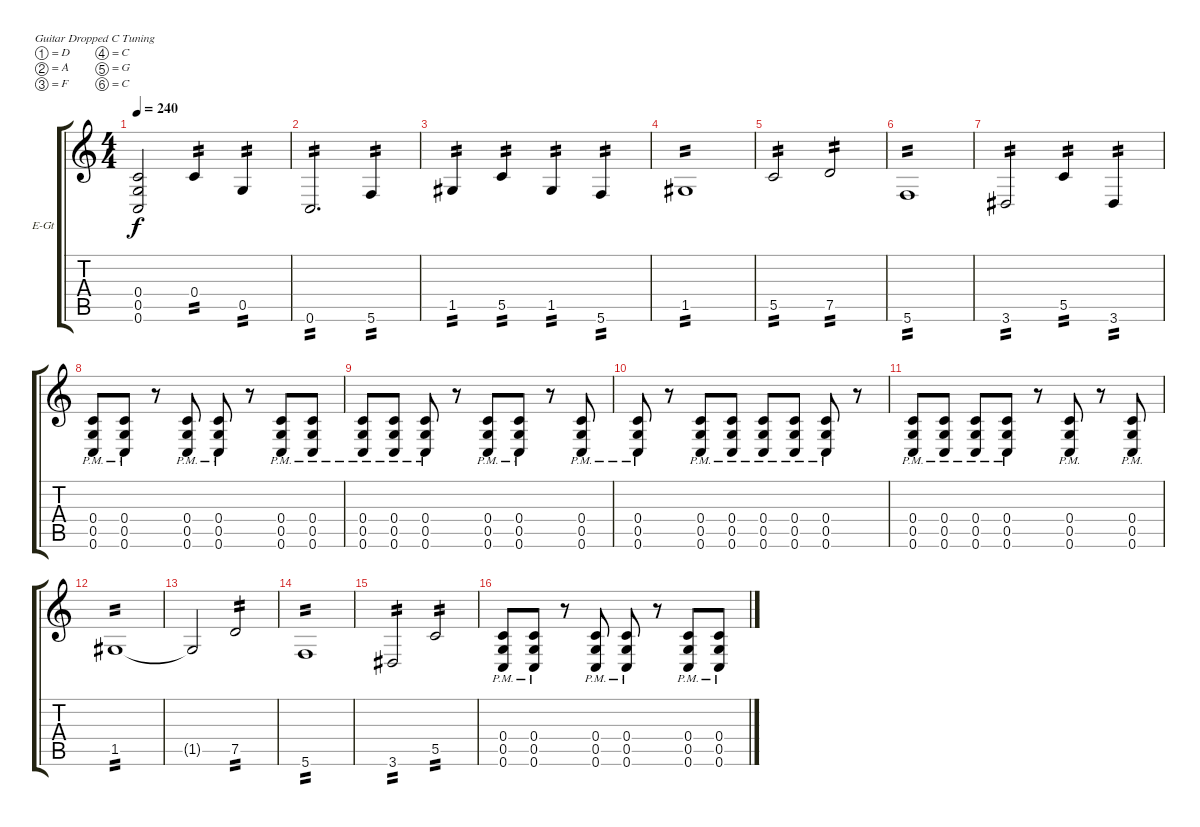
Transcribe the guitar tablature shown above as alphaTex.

\bracketExtendMode groupsimilarinstruments
\firstSystemTrackNameOrientation horizontal
\otherSystemsTrackNameOrientation horizontal
\track ("Earnie" "E-Gt") {instrument overdrivenguitar}
\staff {score tabs}
\tuning (D4 A3 F3 C3 G2 C2)
\ts (4 4)
\tempo 240
\clef g2
\ks c
(0.4{t} 0.5{t} 0.6{t}).2{dy f} 0.4.4{tp 2} 0.5.4{tp 2} |
0.6.2{d tp 2} 5.6.4{tp 2} |
1.5.4{tp 2} 5.5.4{tp 2} 1.5.4{tp 2} 5.6.4{tp 2} |
1.5.1{tp 2} |
5.5.2{tp 2} 7.5.2{tp 2} |
5.6.1{tp 2} |
3.6.2{tp 2} 5.5.4{tp 2} 3.6.4{tp 2} |
(0.4{pm} 0.5{pm} 0.6{pm}).8 (0.4{pm} 0.5{pm} 0.6{pm}).8 r.8 (0.4{pm} 0.5{pm} 0.6{pm}).8 (0.4{pm} 0.5{pm} 0.6{pm}).8 r.8 (0.4{pm} 0.5{pm} 0.6{pm}).8 (0.4{pm} 0.5{pm} 0.6{pm}).8 |
(0.4{pm} 0.5{pm} 0.6{pm}).8 (0.4{pm} 0.5{pm} 0.6{pm}).8 (0.4{pm} 0.5{pm} 0.6{pm}).8 r.8 (0.4{pm} 0.5{pm} 0.6{pm}).8 (0.4{pm} 0.5{pm} 0.6{pm}).8 r.8 (0.4{pm} 0.5{pm} 0.6{pm}).8 |
(0.4{pm} 0.5{pm} 0.6{pm}).8 r.8 (0.4{pm} 0.5{pm} 0.6{pm}).8 (0.4{pm} 0.5{pm} 0.6{pm}).8 (0.4{pm} 0.5{pm} 0.6{pm}).8 (0.4{pm} 0.5{pm} 0.6{pm}).8 (0.4{pm} 0.5{pm} 0.6{pm}).8 r.8 |
(0.4{pm} 0.5{pm} 0.6{pm}).8 (0.4{pm} 0.5{pm} 0.6{pm}).8 (0.4{pm} 0.5{pm} 0.6{pm}).8 (0.4{pm} 0.5{pm} 0.6{pm}).8 r.8 (0.4{pm} 0.5{pm} 0.6{pm}).8 r.8 (0.4{pm} 0.5{pm} 0.6{pm}).8 |
1.5.1{tp 2} |
1.5{t}.2 7.5.2{tp 2} |
5.6.1{tp 2} |
3.6.2{tp 2} 5.5.2{tp 2} |
(0.4{pm} 0.5{pm} 0.6{pm}).8 (0.4{pm} 0.5{pm} 0.6{pm}).8 r.8 (0.4{pm} 0.5{pm} 0.6{pm}).8 (0.4{pm} 0.5{pm} 0.6{pm}).8 r.8 (0.4{pm} 0.5{pm} 0.6{pm}).8 (0.4{pm} 0.5{pm} 0.6{pm}).8
